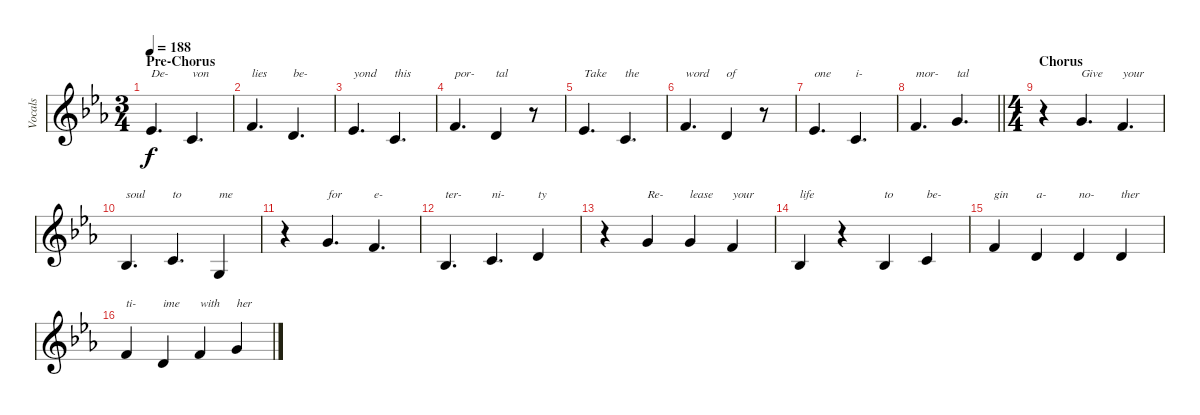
\track ("Vocals" "Vocals") {instrument choiraahs}
\staff {score}
\tuning (D4 A3 F3 C3 G2 C2) {hide}
\ts (3 4)
\section ("" "Pre-Chorus")
\tempo 188
\clef g2
\ks eb
1.1.4{d txt "De-" dy f} 3.2.4{d txt "von"} |
3.1.4{d txt "lies"} 0.1.4{d txt "be-"} |
1.1.4{d txt "yond"} 3.2.4{d txt "this"} |
3.1.4{d txt "por-"} 0.1.4{txt "tal"} r.8 |
1.1.4{d txt "Take"} 3.2.4{d txt "the"} |
3.1.4{d txt "word"} 0.1.4{txt "of"} r.8 |
1.1.4{d txt "one"} 3.2.4{d txt "i-"} |
\barLineRight lightlight
3.1.4{d txt "mor-"} 5.1.4{d txt "tal"} |
\ts (4 4)
\section ("" "Chorus")
r.4 5.1.4{d txt "Give"} 3.1.4{d txt "your"} |
1.2.4{d txt "soul"} 3.2.4{d txt "to"} 2.3.4{txt "me"} |
r.4 5.1.4{d txt "for"} 3.1.4{d txt "e-"} |
1.2.4{d txt "ter-"} 3.2.4{d txt "ni-"} 0.1.4{txt "ty"} |
r.4 5.1.4{txt "Re-"} 5.1.4{txt "lease"} 3.1.4{txt "your"} |
1.2.4{txt "life"} r.4 1.2.4{txt "to"} 3.2.4{txt "be-"} |
3.1.4{txt "gin"} 0.1.4{txt "a-"} 0.1.4{txt "no-"} 0.1.4{txt "ther"} |
3.1.4{txt "ti-"} 0.1.4{txt "ime"} 3.1.4{txt "with"} 5.1.4{txt "her"}
